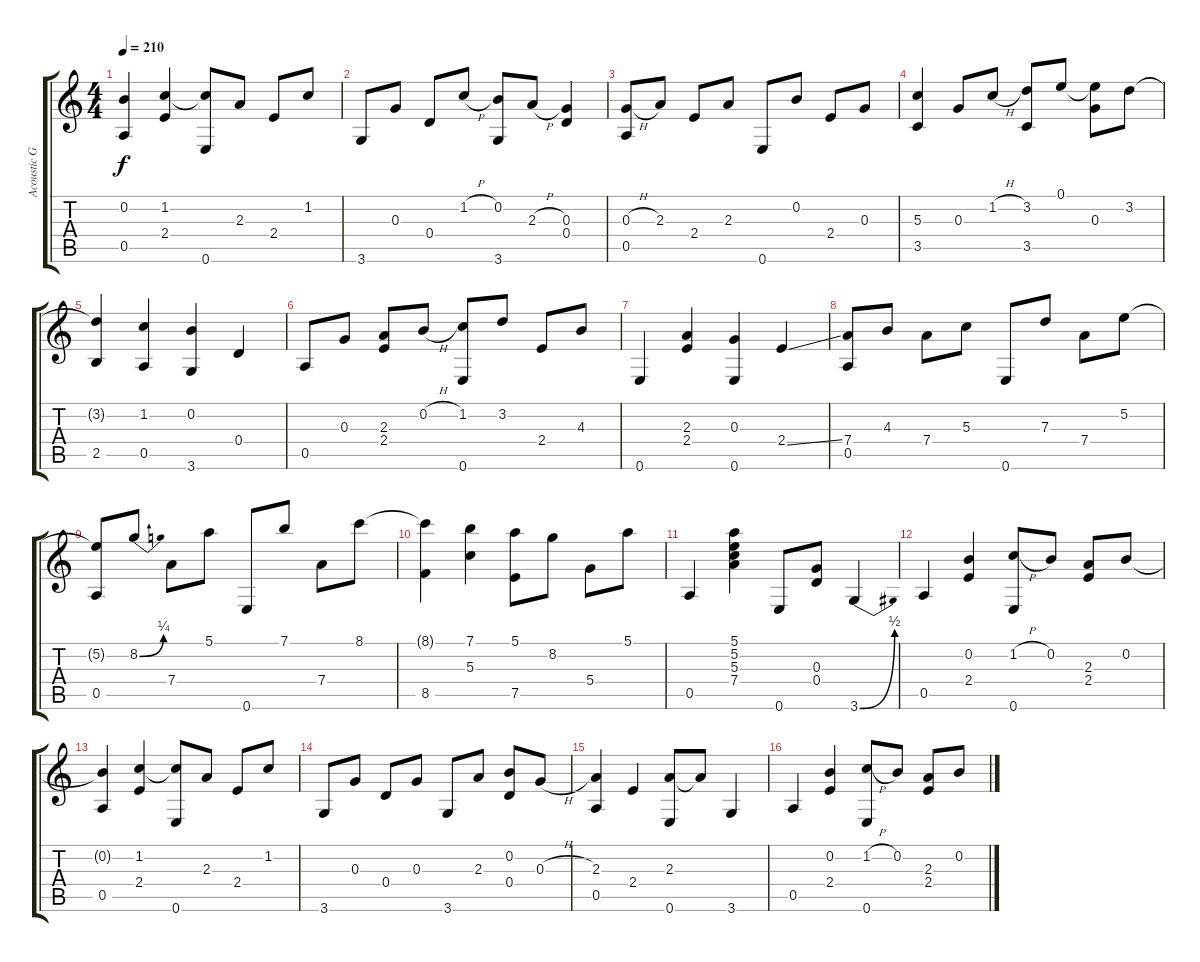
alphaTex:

\track ("Acoustic Guitar (steel)" "Acoustic G") {instrument acousticguitarsteel}
\staff {score tabs}
\tuning (E4 B3 G3 D3 A2 E2) {hide}
\ts (4 4)
\tempo 210
\clef g2
\ks c
(0.2{t} 0.5).4{dy f} (1.2 2.4).4 (1.2{t} 0.6).8 2.3.8 2.4.8 1.2.8 |
3.6.8 0.3.8 0.4.8 1.2{h}.8 (0.2 3.6).8 2.3{h}.8 (0.3 0.4).4 |
(0.3{h} 0.5).8 2.3.8 2.4.8 2.3.8 0.6.8 0.2.8 2.4.8 0.3.8 |
(5.3 3.5).4 0.3.8 1.2{h}.8 (3.2 3.5).8 0.1.8 (0.1{t} 0.3).8 3.2.8 |
(3.2{t} 2.5).4 (1.2 0.5).4 (0.2 3.6).4 0.4.4 |
0.5.8 0.3.8 (2.3 2.4).8 0.2{h}.8 (1.2 0.6).8 3.2.8 2.4.8 4.3.8 |
0.6.4 (2.3 2.4).4 (0.3 0.6).4 2.4{ss}.4 |
(7.4 0.5).8 4.3.8 7.4.8 5.3.8 0.6.8 7.3.8 7.4.8 5.2.8 |
(5.2{t} 0.5).8 8.2{be (bend 0 0 60 1)}.8 7.4.8 5.1.8 0.6.8 7.1.8 7.4.8 8.1.8 |
(8.1{t} 8.5).4 (7.1 5.3).4 (5.1 7.5).8 8.2.8 5.4.8 5.1.8 |
0.5.4 (5.1 5.2 5.3 7.4).4 0.6.8 (0.3 0.4).8 3.6{be (bend 0 0 60 2)}.4 |
0.5.4 (0.2 2.4).4 (1.2{h} 0.6).8 0.2.8 (2.3 2.4).8 0.2.8 |
(0.2{t} 0.5).4 (1.2 2.4).4 (1.2{t} 0.6).8 2.3.8 2.4.8 1.2.8 |
3.6.8 0.3.8 0.4.8 0.3.8 3.6.8 2.3.8 (0.2 0.4).8 0.3{h}.8 |
(2.3 0.5).4 2.4.4 (2.3 0.6).8 2.3{t}.8 3.6.4 |
0.5.4 (0.2 2.4).4 (1.2{h} 0.6).8 0.2.8 (2.3 2.4).8 0.2.8
